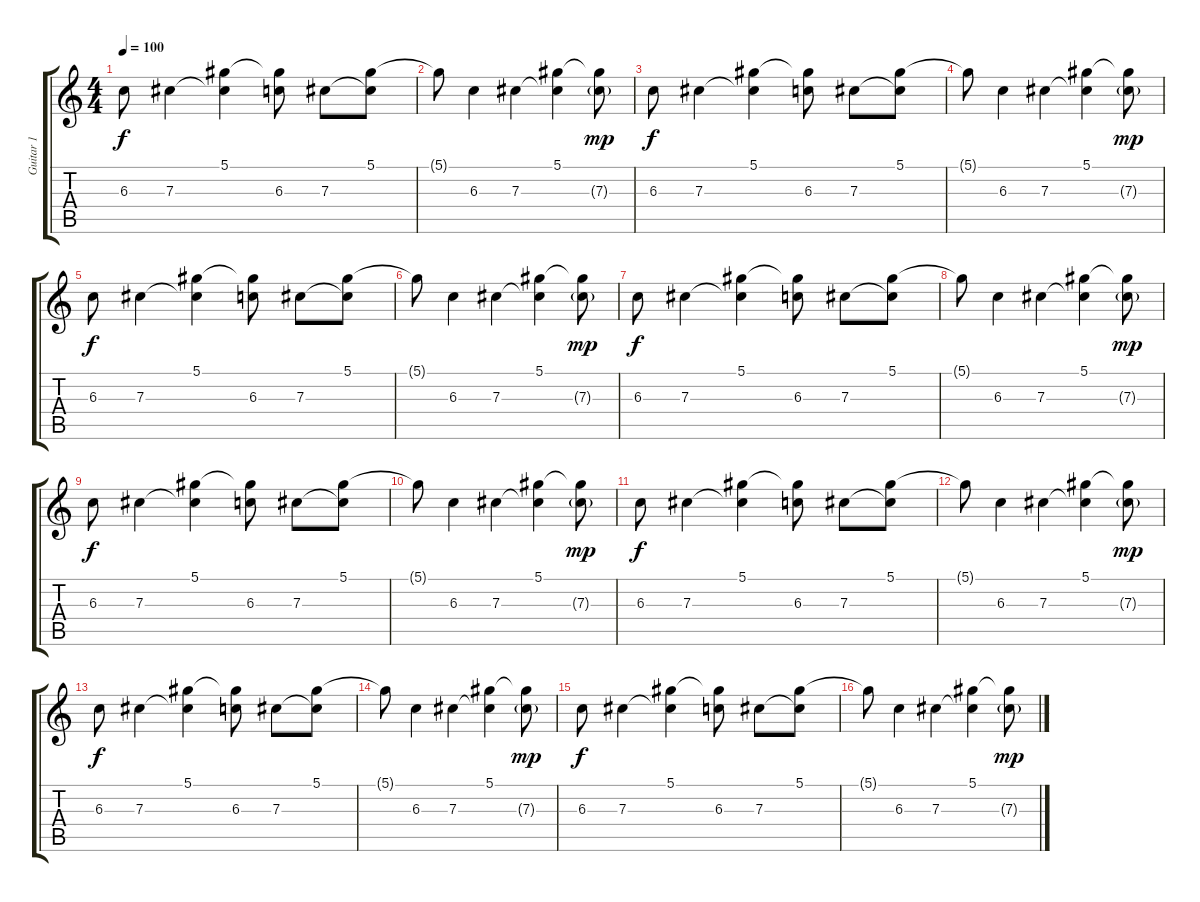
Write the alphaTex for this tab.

\track ("Guitar 1" "Guitar 1") {instrument electricguitarclean}
\staff {score tabs}
\tuning (Eb4 Bb3 Gb3 Db3 Ab2 Db2) {hide}
\ts (4 4)
\tempo 100
\clef g2
\ks c
6.3.8{dy f instrument electricguitarclean} 7.3.4 (5.1 7.3{t}).4 (5.1{t} 6.3).8 7.3.8 (5.1 7.3{t}).8 |
5.1{t}.8 6.3.4 7.3.4 (5.1 7.3{t}).4 (5.1{t} 7.3{g}).8{dy mp} |
6.3.8{dy f} 7.3.4 (5.1 7.3{t}).4 (5.1{t} 6.3).8 7.3.8 (5.1 7.3{t}).8 |
5.1{t}.8 6.3.4 7.3.4 (5.1 7.3{t}).4 (5.1{t} 7.3{g}).8{dy mp} |
6.3.8{dy f} 7.3.4 (5.1 7.3{t}).4 (5.1{t} 6.3).8 7.3.8 (5.1 7.3{t}).8 |
5.1{t}.8 6.3.4 7.3.4 (5.1 7.3{t}).4 (5.1{t} 7.3{g}).8{dy mp} |
6.3.8{dy f} 7.3.4 (5.1 7.3{t}).4 (5.1{t} 6.3).8 7.3.8 (5.1 7.3{t}).8 |
5.1{t}.8{volume 0} 6.3.4 7.3.4 (5.1 7.3{t}).4 (5.1{t} 7.3{g}).8{dy mp} |
6.3.8{dy f volume 13} 7.3.4 (5.1 7.3{t}).4 (5.1{t} 6.3).8 7.3.8 (5.1 7.3{t}).8 |
5.1{t}.8 6.3.4 7.3.4 (5.1 7.3{t}).4 (5.1{t} 7.3{g}).8{dy mp} |
6.3.8{dy f} 7.3.4 (5.1 7.3{t}).4 (5.1{t} 6.3).8 7.3.8 (5.1 7.3{t}).8 |
5.1{t}.8 6.3.4 7.3.4 (5.1 7.3{t}).4 (5.1{t} 7.3{g}).8{dy mp} |
6.3.8{dy f} 7.3.4 (5.1 7.3{t}).4 (5.1{t} 6.3).8 7.3.8 (5.1 7.3{t}).8 |
5.1{t}.8 6.3.4 7.3.4 (5.1 7.3{t}).4 (5.1{t} 7.3{g}).8{dy mp} |
6.3.8{dy f} 7.3.4 (5.1 7.3{t}).4 (5.1{t} 6.3).8 7.3.8 (5.1 7.3{t}).8 |
5.1{t}.8 6.3.4 7.3.4 (5.1 7.3{t}).4 (5.1{t} 7.3{g}).8{dy mp}
